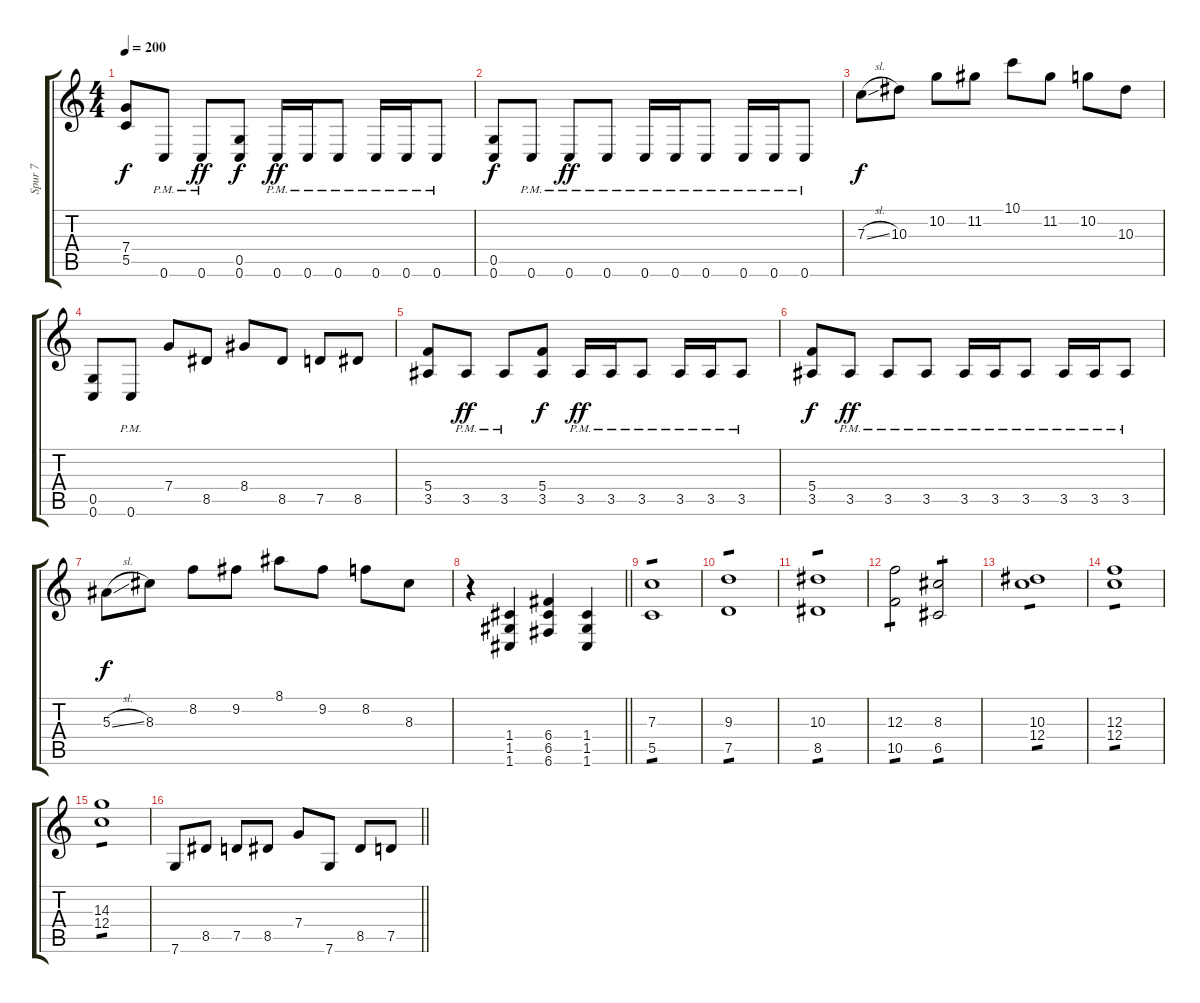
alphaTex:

\track ("Spur 7" "Spur 7") {instrument distortionguitar}
\staff {score tabs}
\tuning (D4 A3 F3 C3 G2 C2) {hide}
\ts (4 4)
\tempo 200
\clef g2
\ks c
(7.4 5.5).8{dy f} 0.6{pm}.8 0.6{pm}.8{dy ff} (0.5 0.6).8{dy f} 0.6{pm}.16{dy ff} 0.6{pm}.16 0.6{pm}.8 0.6{pm}.16 0.6{pm}.16 0.6{pm}.8 |
(0.5 0.6).8{dy f} 0.6{pm}.8 0.6{pm}.8{dy ff} 0.6{pm}.8 0.6{pm}.16 0.6{pm}.16 0.6{pm}.8 0.6{pm}.16 0.6{pm}.16 0.6{pm}.8 |
7.3{sl}.8{dy f} 10.3.8 10.2.8 11.2.8 10.1.8 11.2.8 10.2.8 10.3.8 |
(0.5 0.6).8 0.6{pm}.8 7.4.8 8.5.8 8.4.8 8.5.8 7.5.8 8.5.8 |
(5.4 3.5).8 3.5{pm}.8{dy ff} 3.5{pm}.8 (5.4 3.5).8{dy f} 3.5{pm}.16{dy ff} 3.5{pm}.16 3.5{pm}.8 3.5{pm}.16 3.5{pm}.16 3.5{pm}.8 |
(5.4 3.5).8{dy f} 3.5{pm}.8{dy ff} 3.5{pm}.8 3.5{pm}.8 3.5{pm}.16 3.5{pm}.16 3.5{pm}.8 3.5{pm}.16 3.5{pm}.16 3.5{pm}.8 |
5.3{sl}.8{dy f} 8.3.8 8.2.8 9.2.8 8.1.8 9.2.8 8.2.8 8.3.8 |
\barLineRight lightlight
r.4 (1.4 1.5 1.6).4 (6.4 6.5 6.6).4 (1.4 1.5 1.6).4 |
(7.3 5.5).1{tp 1} |
(9.3 7.5).1{tp 1} |
(10.3 8.5).1{tp 1} |
(12.3 10.5).2{tp 1} (8.3 6.5).2{tp 1} |
(10.3 12.4).1{tp 1} |
(12.3 12.4).1{tp 1} |
(14.3 12.4).1{tp 1} |
\barLineRight lightlight
7.6.8 8.5.8 7.5.8 8.5.8 7.4.8 7.6.8 8.5.8 7.5.8
